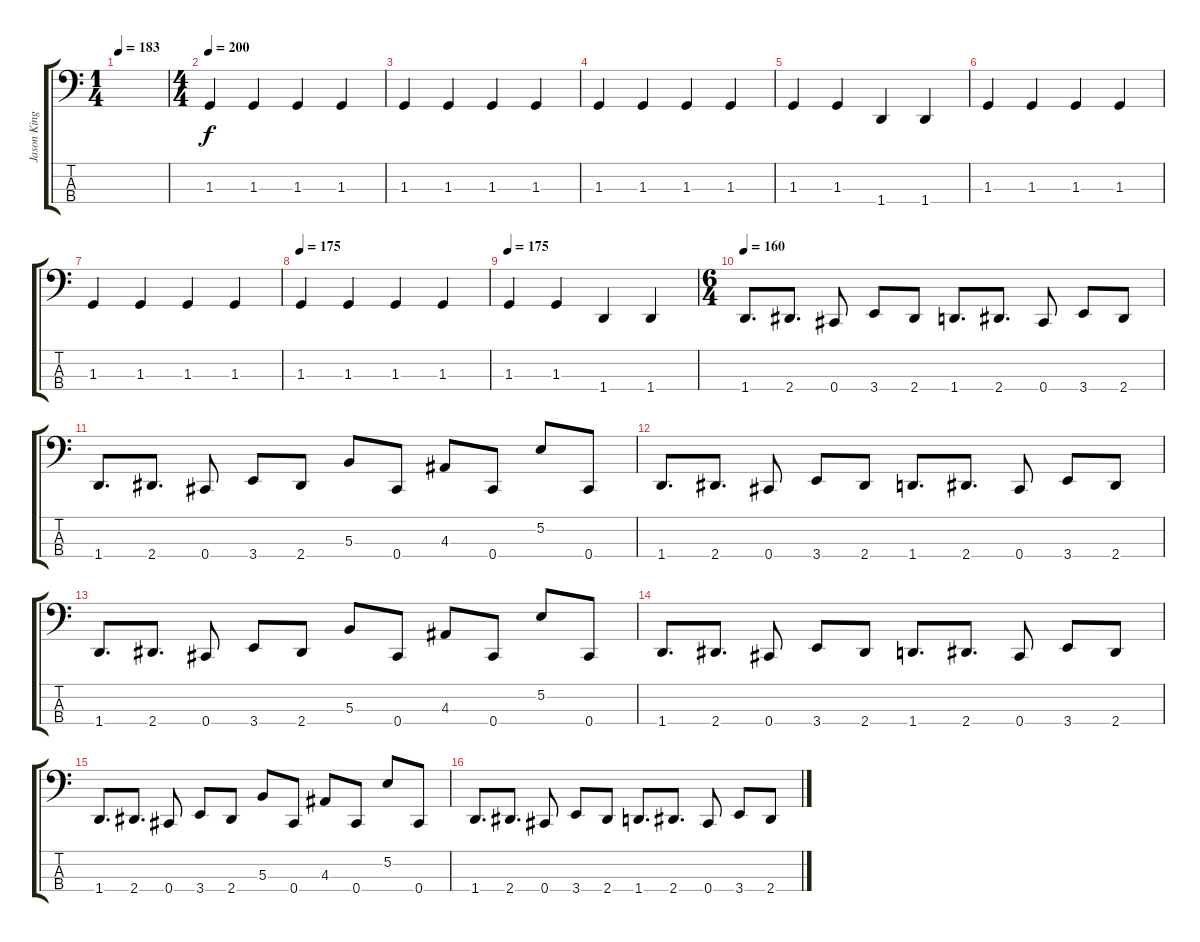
\track ("Jason King" "Jason King") {instrument electricbassfinger}
\staff {score tabs}
\tuning (E2 B1 Gb1 Db1) {hide}
\ts (1 4)
\tempo 183
\clef f4
\ks c
|
\ts (4 4)
\tempo 200
1.3.4 1.3.4 1.3.4 1.3.4 |
1.3.4 1.3.4 1.3.4 1.3.4 |
1.3.4 1.3.4 1.3.4 1.3.4 |
1.3.4 1.3.4 1.4.4 1.4.4 |
1.3.4 1.3.4 1.3.4 1.3.4 |
1.3.4 1.3.4 1.3.4 1.3.4 |
\tempo 175
1.3.4 1.3.4 1.3.4 1.3.4 |
\tempo 175
1.3.4 1.3.4 1.4.4 1.4.4 |
\ts (6 4)
\tempo 160
1.4.8{d} 2.4.8{d} 0.4.8 3.4.8 2.4.8 1.4.8{d} 2.4.8{d} 0.4.8 3.4.8 2.4.8 |
1.4.8{d} 2.4.8{d} 0.4.8 3.4.8 2.4.8 5.3.8 0.4.8 4.3.8 0.4.8 5.2.8 0.4.8 |
1.4.8{d} 2.4.8{d} 0.4.8 3.4.8 2.4.8 1.4.8{d} 2.4.8{d} 0.4.8 3.4.8 2.4.8 |
1.4.8{d} 2.4.8{d} 0.4.8 3.4.8 2.4.8 5.3.8 0.4.8 4.3.8 0.4.8 5.2.8 0.4.8 |
1.4.8{d} 2.4.8{d} 0.4.8 3.4.8 2.4.8 1.4.8{d} 2.4.8{d} 0.4.8 3.4.8 2.4.8 |
1.4.8{d} 2.4.8{d} 0.4.8 3.4.8 2.4.8 5.3.8 0.4.8 4.3.8 0.4.8 5.2.8 0.4.8 |
1.4.8{d} 2.4.8{d} 0.4.8 3.4.8 2.4.8 1.4.8{d} 2.4.8{d} 0.4.8 3.4.8 2.4.8
